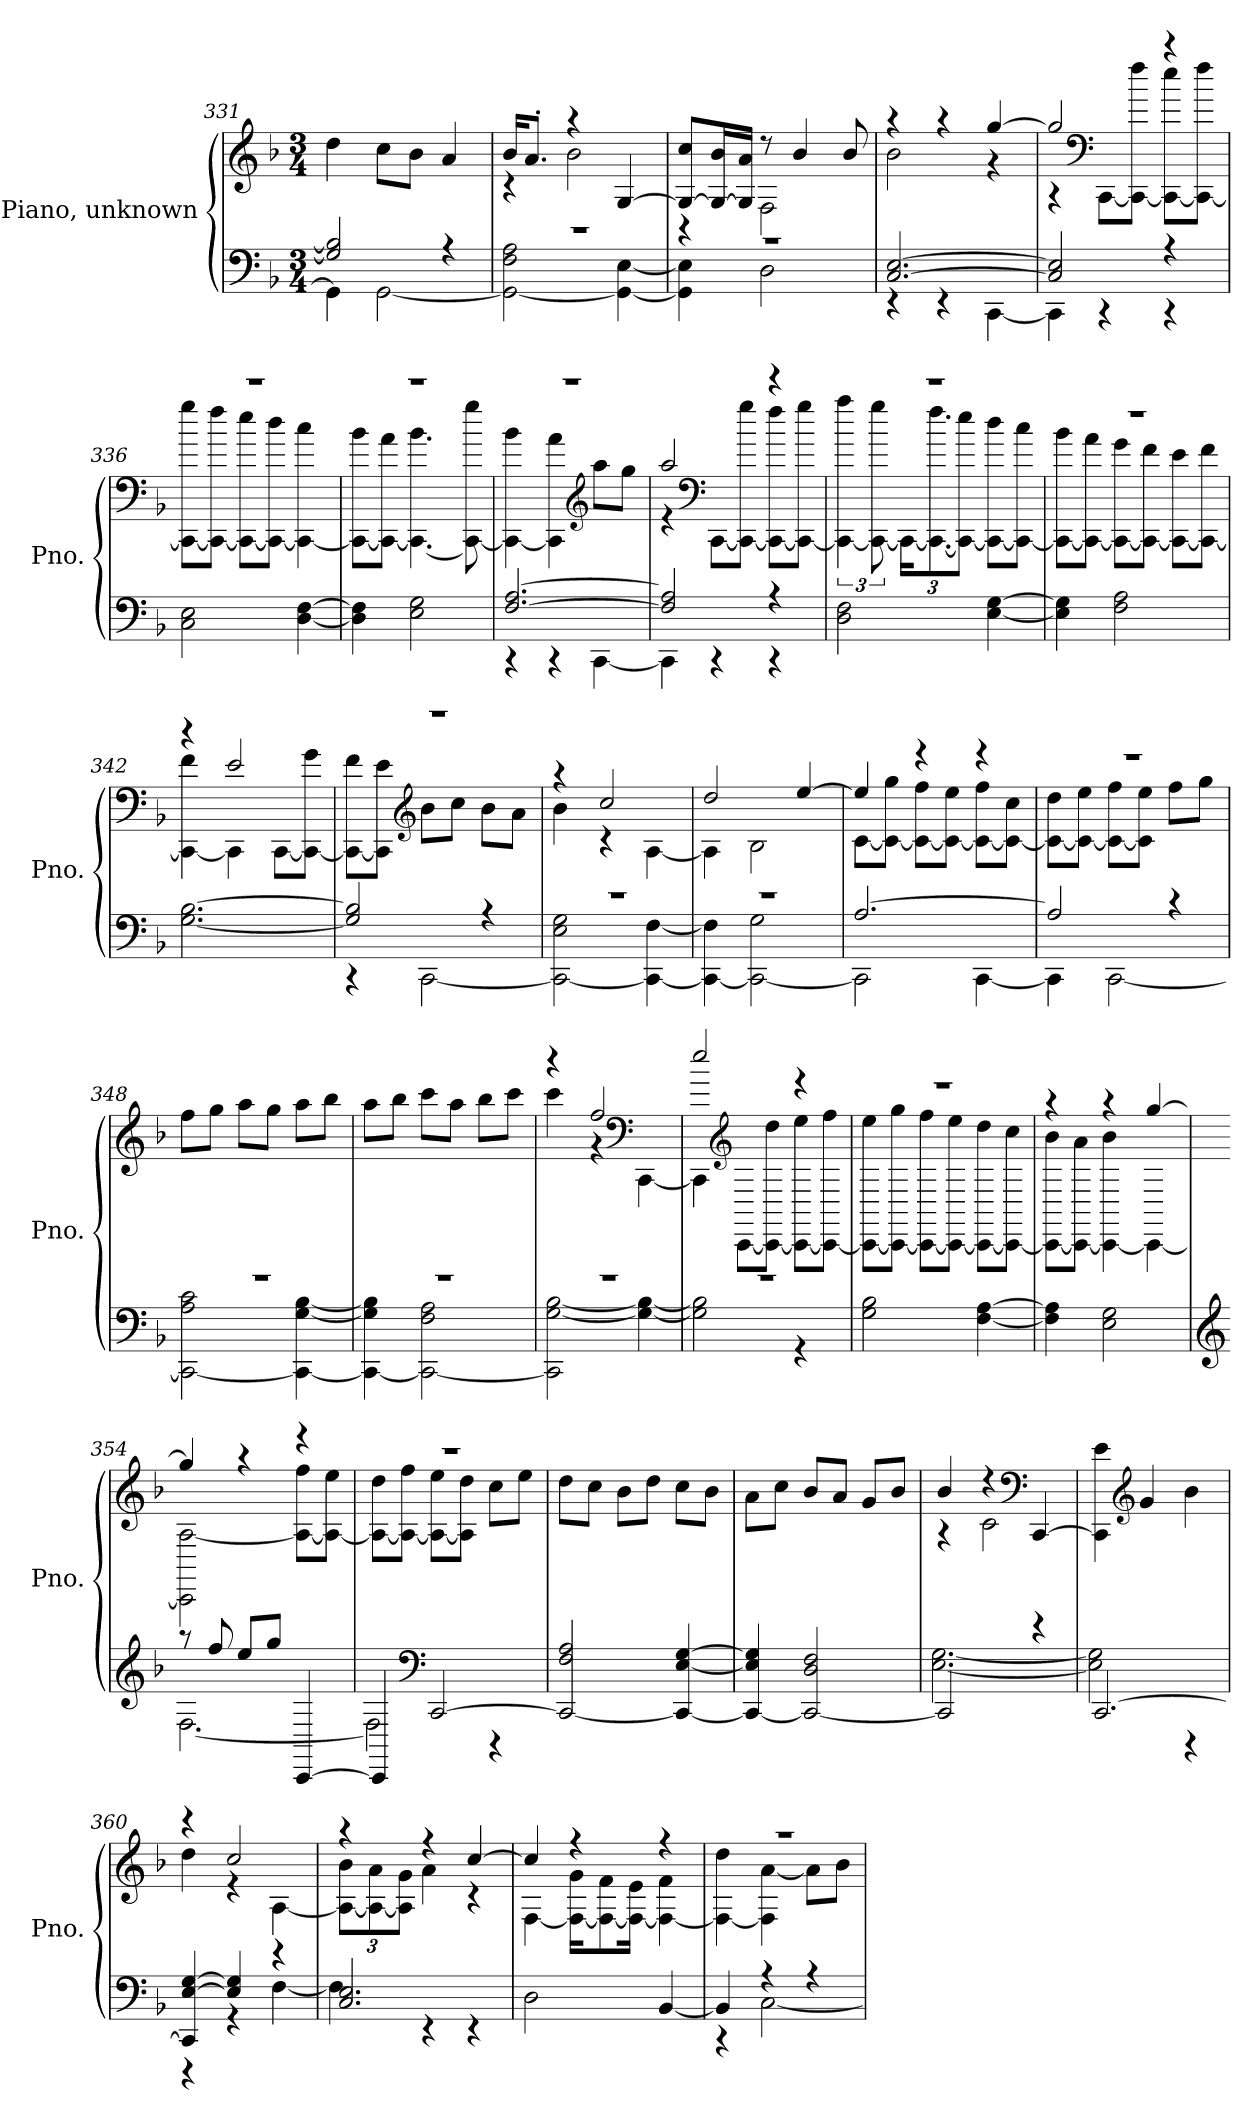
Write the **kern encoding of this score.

**kern	**kern
*part1	*part1
*staff2	*staff1
*I"Piano, unknown	*
*I'Pno.	*
!!LO:LB:g=z
*clefF4	*clefG2
*k[b-]	*k[b-]
*M3/4	*M3/4
=331	=331
*^	*
2G/] 2B-/]	4GG\]	4dd\
.	[2GG\	8cc\L
.	.	8b-\J
4r	.	4a/
=332	=332	=332
*	*	*^
2.r	2GG\_ 2F\ 2A\	16b-/KL	4r
.	.	8.a'/J	.
.	.	4r	2b-\
.	4GG\_ [4E\	[4G/	.
=333	=333	=333	=333
2.r	4GG\] 4E\]	8G/_ 8cc/L	4r
.	.	16G/_ 16b-/L	.
.	.	16G/] 16a/JJ	.
.	2D\	8r	2F\
.	.	4b-/	.
.	.	8b-/	.
=334	=334	=334	=334
[2.C/ [2.E/	4r	4r	2b-\
.	4r	4r	.
.	[4CC\	[4gg/	4r
=335	=335	=335	=335
2C/] 2E/]	4CC\]	2gg/]	4r
*	*	*clefF4	*
.	4r	.	[8CC\L
.	.	.	8CC\_ 8ff\J
4r	4r	4r	8CC\_ 8ee\L
.	.	.	8CC\_ 8ff\J
*v	*v	*	*
=336	=336	=336
2C\ 2E\	2.r	8CC\_ 8gg\L
.	.	8CC\_ 8ff\J
.	.	8CC\_ 8ee\L
.	.	8CC\_ 8dd\J
[4D\ [4F\	.	4CC\_ 4cc\
!!LO:LB:g=z	!!
=337	=337	=337
4D\] 4F\]	2.r	8CC\_ 8b-\L
.	.	8CC\_ 8a\J
2E\ 2G\	.	4.CC\_ 4.b-\
.	.	8CC\_ 8gg\
=338	=338	=338
*^	*	*
[2.F/ [2.A/	4r	2.r	4CC\_ 4b-\
.	4r	.	4CC\] 4a\
*	*	*clefG2	*
.	[4CC\	.	8aa\L
.	.	.	8gg\J
=339	=339	=339	=339
2F/] 2A/]	4CC\]	2aa/	4r
*	*	*clefF4	*
.	4r	.	[8CC\L
.	.	.	8CC\_ 8gg\J
4r	4r	4r	8CC\_ 8ff\L
.	.	.	8CC\_ 8gg\J
*v	*v	*	*
=340	=340	=340
2D\ 2F\	2.r	6CC\_ 6aa\
.	.	12CC\_ 12gg\
*	*	*Xbrackettup
.	.	24CC\KL_
.	.	12.CC\_ 12.ff\
.	.	12CC\_ 12ee\J
[4E\ [4G\	.	8CC\_ 8dd\L
.	.	8CC\_ 8cc\J
!!LO:LB:g=z	!!
=341	=341	=341
4E\] 4G\]	2.r	8CC\_ 8b-\L
.	.	8CC\_ 8a\J
2F\ 2A\	.	8CC\_ 8g\L
.	.	8CC\_ 8f\J
.	.	8CC\_ 8e\L
.	.	8CC\_ 8f\J
=342	=342	=342
[2.G\ [2.B-\	4r	4CC\_ 4f\
.	2e/	4CC\]
.	.	[8CC\L
.	.	8CC\_ 8g\J
=343	=343	=343
*^	*	*
2G/] 2B-/]	4r	2.r	8CC\_ 8f\L
.	.	.	8CC\] 8e\J
*	*	*clefG2	*
.	[2CC\	.	8b-\L
.	.	.	8cc\J
4r	.	.	8b-\L
.	.	.	8a\J
=344	=344	=344	=344
2.r	2CC\_ 2E\ 2G\	4r	4b-\
.	.	2cc/	4r
.	4CC\_ [4F\	.	[4A\
=345	=345	=345	=345
2.r	4CC\_ 4F\]	2dd/	4A\]
.	2CC\_ 2G\	.	2B-\
.	.	[4ee/	.
!!LO:LB:g=z	!!
=346	=346	=346	=346
[2.A/	2CC\]	4ee/]	[8c\L
.	.	.	8c\_ 8gg\J
.	.	4r	8c\_ 8ff\L
.	.	.	8c\_ 8ee\J
.	[4CC\	4r	8c\_ 8ff\L
.	.	.	8c\_ 8cc\J
=347	=347	=347	=347
2A/]	4CC\]	2.r	8c\_ 8dd\L
.	.	.	8c\_ 8ee\J
.	[2CC\	.	8c\_ 8ff\L
.	.	.	8c\] 8ee\J
4r	.	.	8ff\L
.	.	.	8gg\J
*	*	*v	*v
=348	=348	=348
2.r	2CC\_ 2A\ 2c\	8ff\L
.	.	8gg\J
.	.	8aa\L
.	.	8gg\J
.	4CC\_ [4G\ [4B-\	8aa\L
.	.	8bb-\J
=349	=349	=349
2.r	4CC\_ 4G\] 4B-\]	8aa\L
.	.	8bb-\J
.	2CC\_ 2F\ 2A\	8ccc\L
.	.	8aa\J
.	.	8bb-\L
.	.	8ccc\J
=350	=350	=350
*	*	*^
2.r	2CC\] [2G\ [2B-\	4r	4ccc\
.	.	2ff/	4r
*	*	*clefF4	*
.	4G\_ 4B-\_	.	[4CC\
!!LO:PB:g=z	!!
=351	=351	=351	=351
2.r	2G\] 2B-\]	2ee/	4CC\]
*	*	*clefG2	*
.	.	.	[8CC\L
.	.	.	8CC\_ 8dd\J
.	4r	4r	8CC\_ 8ee\L
.	.	.	8CC\_ 8ff\J
*v	*v	*	*
=352	=352	=352
2G\ 2B-\	2.r	8CC\_ 8ee\L
.	.	8CC\_ 8gg\J
.	.	8CC\_ 8ff\L
.	.	8CC\_ 8ee\J
[4F\ [4A\	.	8CC\_ 8dd\L
.	.	8CC\_ 8cc\J
=353	=353	=353
4F\] 4A\]	4r	8CC\_ 8b-\L
.	.	8CC\_ 8a\J
2E\ 2G\	4r	4CC\_ 4b-\
.	[4gg/	4CC\_
=354	=354	=354
*clefG2	*	*
*^	*	*
8r	[2.F\	4gg/]	2CC\] [2A\
8ff/	.	.	.
8ee/L	.	4r	.
8gg/J	.	.	.
[4CC/	.	4r	8A\_ 8ff\L
.	.	.	8A\_ 8ee\J
!!LO:LB:g=z	!!
=355	=355	=355	=355
4CC/]	2F\]	2.r	8A\_ 8dd\L
.	.	.	8A\_ 8ff\J
*clefF4	*	*	*
[2CC/	.	.	8A\_ 8ee\L
.	.	.	8A\] 8dd\J
.	4r	.	8cc\L
.	.	.	8ee\J
*v	*v	*	*
*	*v	*v
=356	=356
2CC/_ 2F/ 2A/	8dd\L
.	8cc\J
.	8b-\L
.	8dd\J
4CC/_ [4E/ [4G/	8cc\L
.	8b-\J
=357	=357
4CC/_ 4E/] 4G/]	8a\L
.	8cc\J
2CC/_ 2D/ 2F/	8b-/L
.	8a/J
.	8g/L
.	8b-/J
=358	=358
*^	*^
2CC/]	[2.E\ [2.G\	4b-/	4r
.	.	4r	2c\
*	*	*clefF4	*
4r	.	[4CC/	.
*	*	*v	*v
=359	=359	=359
[2.CC/	2E\] 2G\]	4CC\] 4e\
*	*	*clefG2
.	.	4g/
.	4r	4b-\
=360	=360	=360
*	*	*^
4CC/] [4E/ [4G/	4r	4r	4dd\
4E/] 4G/]	4r	2cc/	4r
4r	[4F\	.	[4A\
!!LO:LB:g=z	!!
=361	=361	=361	=361
2.C/ 2.E/	4F\]	4r	12A\_ 12b-\L
.	.	.	12A\_ 12a\
.	.	.	12A\] 12g\J
.	4r	4r	4a\
.	4r	[4cc/	4r
*v	*v	*	*
=362	=362	=362
2D\	4cc/]	[4F\
.	4r	16F\_ 16g\KL
.	.	8F\_ 8f\
.	.	16F\_ 16e\Jk
[4BB-/	4r	4F\_ 4f\
=363	=363	=363
*^	*	*
4BB-/]	4r	2.r	4F\_ 4dd\
4r	[2C\	.	4F\] [4a\
4r	.	.	8a\L]
.	.	.	8b-\J
*v	*v	*	*
*	*v	*v
=	=
*-	*-
